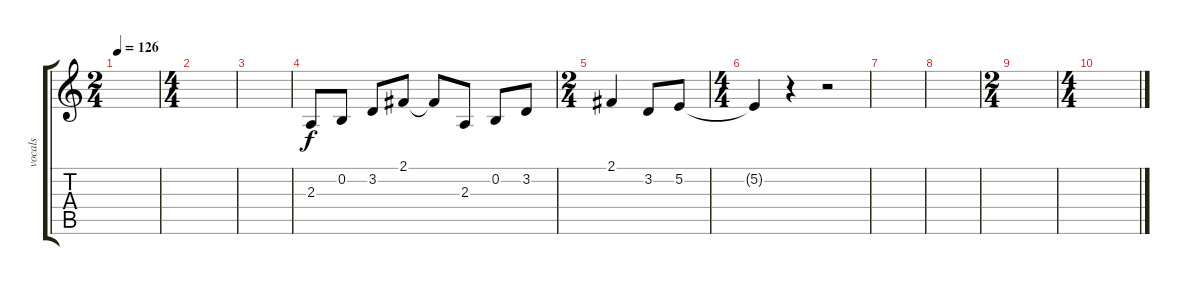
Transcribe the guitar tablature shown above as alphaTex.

\track ("vocals" "vocals") {instrument tenorsax}
\staff {score tabs}
\tuning (E4 B3 G3 D3 A2 E2) {hide}
\ts (2 4)
\tempo 126
\clef g2
\ks c
|
\ts (4 4)
|
|
2.3.8 0.2.8 3.2.8 2.1.8 2.1{t}.8 2.3.8 0.2.8 3.2.8 |
\ts (2 4)
2.1.4 3.2.8 5.2.8 |
\ts (4 4)
5.2{t}.4 r.4 r.2 |
|
|
\ts (2 4)
|
\ts (4 4)
